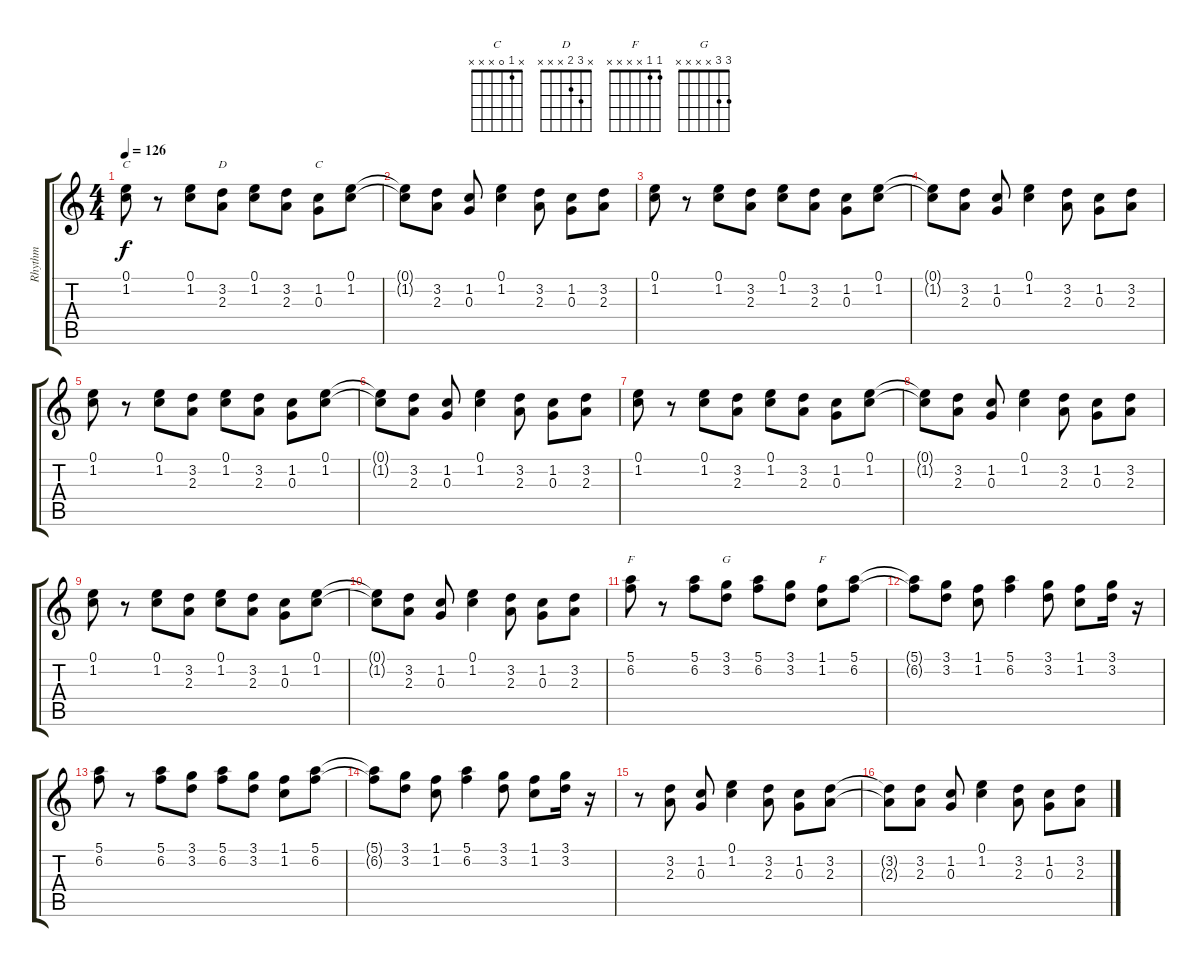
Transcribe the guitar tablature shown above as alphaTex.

\track ("Rhythm" "Rhythm") {instrument electricguitarclean}
\staff {score tabs}
\tuning (E4 B3 G3 D3 A2 E2) {hide}
\chord ("C" 0 1 x x x x)
\chord ("D" x 3 2 x x x)
\chord ("C" x 1 0 x x x)
\chord ("F" 5 6 x x x x) {firstfret 5}
\chord ("G" 3 3 x x x x)
\chord ("F" 1 1 x x x x)
\ts (4 4)
\tempo 126
\clef g2
\ks c
(0.1 1.2).8{ch "C" dy f instrument electricguitarclean} r.8 (0.1 1.2).8 (3.2 2.3).8{ch "D"} (0.1 1.2).8 (3.2 2.3).8 (1.2 0.3).8{ch "C"} (0.1 1.2).8 |
(0.1{t} 1.2{t}).8 (3.2 2.3).8 (1.2 0.3).8 (0.1 1.2).4 (3.2 2.3).8 (1.2 0.3).8 (3.2 2.3).8 |
(0.1 1.2).8 r.8 (0.1 1.2).8 (3.2 2.3).8 (0.1 1.2).8 (3.2 2.3).8 (1.2 0.3).8 (0.1 1.2).8 |
(0.1{t} 1.2{t}).8 (3.2 2.3).8 (1.2 0.3).8 (0.1 1.2).4 (3.2 2.3).8 (1.2 0.3).8 (3.2 2.3).8 |
(0.1 1.2).8 r.8 (0.1 1.2).8 (3.2 2.3).8 (0.1 1.2).8 (3.2 2.3).8 (1.2 0.3).8 (0.1 1.2).8 |
(0.1{t} 1.2{t}).8 (3.2 2.3).8 (1.2 0.3).8 (0.1 1.2).4 (3.2 2.3).8 (1.2 0.3).8 (3.2 2.3).8 |
(0.1 1.2).8 r.8 (0.1 1.2).8 (3.2 2.3).8 (0.1 1.2).8 (3.2 2.3).8 (1.2 0.3).8 (0.1 1.2).8 |
(0.1{t} 1.2{t}).8 (3.2 2.3).8 (1.2 0.3).8 (0.1 1.2).4 (3.2 2.3).8 (1.2 0.3).8 (3.2 2.3).8 |
(0.1 1.2).8 r.8 (0.1 1.2).8 (3.2 2.3).8 (0.1 1.2).8 (3.2 2.3).8 (1.2 0.3).8 (0.1 1.2).8 |
(0.1{t} 1.2{t}).8 (3.2 2.3).8 (1.2 0.3).8 (0.1 1.2).4 (3.2 2.3).8 (1.2 0.3).8 (3.2 2.3).8 |
(5.1 6.2).8{ch "F"} r.8 (5.1 6.2).8 (3.1 3.2).8{ch "G"} (5.1 6.2).8 (3.1 3.2).8 (1.1 1.2).8{ch "F"} (5.1 6.2).8 |
(5.1{t} 6.2{t}).8 (3.1 3.2).8 (1.1 1.2).8 (5.1 6.2).4 (3.1 3.2).8 (1.1 1.2).8 (3.1 3.2).16 r.16 |
(5.1 6.2).8 r.8 (5.1 6.2).8 (3.1 3.2).8 (5.1 6.2).8 (3.1 3.2).8 (1.1 1.2).8 (5.1 6.2).8 |
(5.1{t} 6.2{t}).8 (3.1 3.2).8 (1.1 1.2).8 (5.1 6.2).4 (3.1 3.2).8 (1.1 1.2).8 (3.1 3.2).16 r.16 |
r.8 (3.2 2.3).8 (1.2 0.3).8 (0.1 1.2).4 (3.2 2.3).8 (1.2 0.3).8 (3.2 2.3).8 |
(3.2{t} 2.3{t}).8 (3.2 2.3).8 (1.2 0.3).8 (0.1 1.2).4 (3.2 2.3).8 (1.2 0.3).8 (3.2 2.3).8
